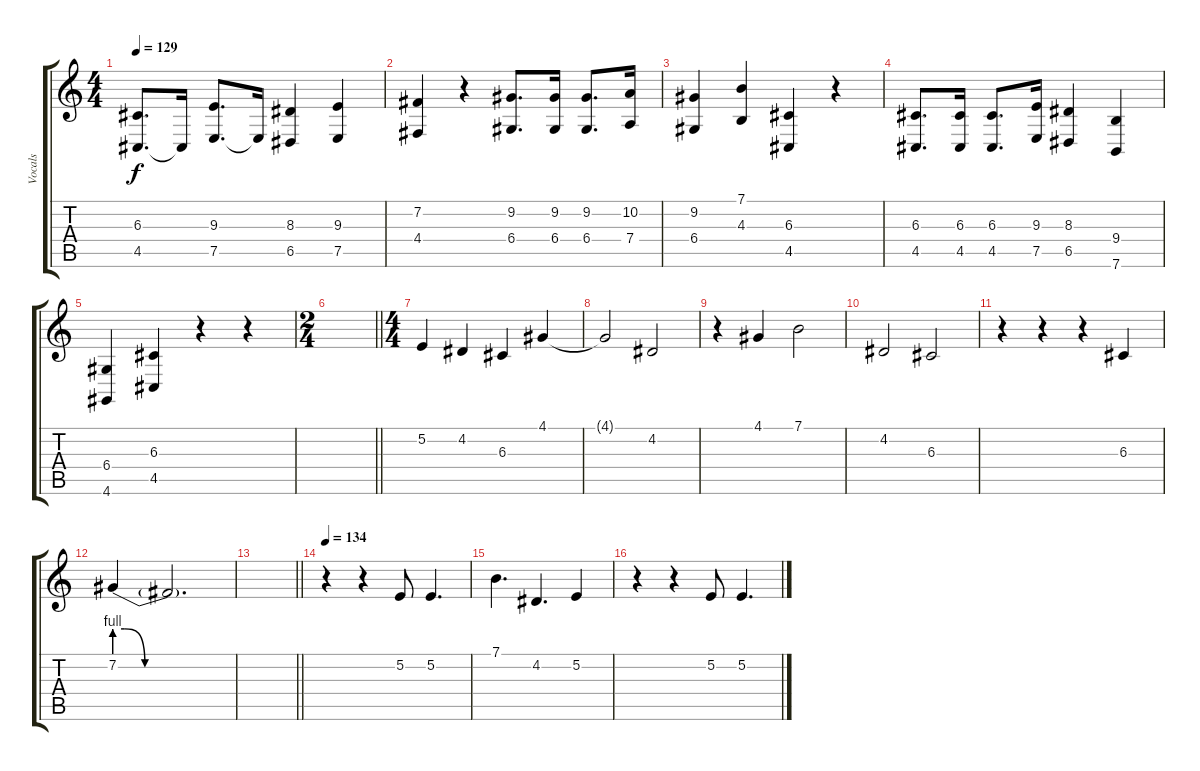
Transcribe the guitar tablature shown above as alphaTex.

\track ("Vocals" "Vocals") {instrument viola}
\staff {score tabs}
\tuning (E4 B3 G3 D3 A2 E2) {hide}
\ts (4 4)
\tempo 129
\clef g2
\ks c
(6.3 4.5).8{d dy f} 4.5{t}.16 (9.3 7.5).8{d} 7.5{t}.16 (8.3 6.5).4 (9.3 7.5).4 |
(7.2 4.4).4 r.4 (9.2 6.4).8{d} (9.2 6.4).16 (9.2 6.4).8{d} (10.2 7.4).16 |
(9.2 6.4).4 (7.1 4.3).4 (6.3 4.5).4 r.4 |
(6.3 4.5).8{d} (6.3 4.5).16 (6.3 4.5).8{d} (9.3 7.5).16 (8.3 6.5).4 (9.4 7.6).4 |
(6.4 4.6).4 (6.3 4.5).4 r.4 r.4 |
\ts (2 4)
\barLineRight lightlight
|
\ts (4 4)
5.2.4 4.2.4 6.3.4 4.1.4 |
4.1{t}.2 4.2.2 |
r.4 4.1.4 7.1.2 |
4.2.2 6.3.2 |
r.4 r.4 r.4 6.3.4 |
7.2{be (custom 0 4 5 4 15 0 30 0 60 0)}.4 7.2{t}.2{d} |
\barLineRight lightlight
|
\tempo 134
r.4 r.4 5.2.8 5.2.4{d} |
7.1.4{d} 4.2.4{d} 5.2.4 |
r.4 r.4 5.2.8 5.2.4{d}
